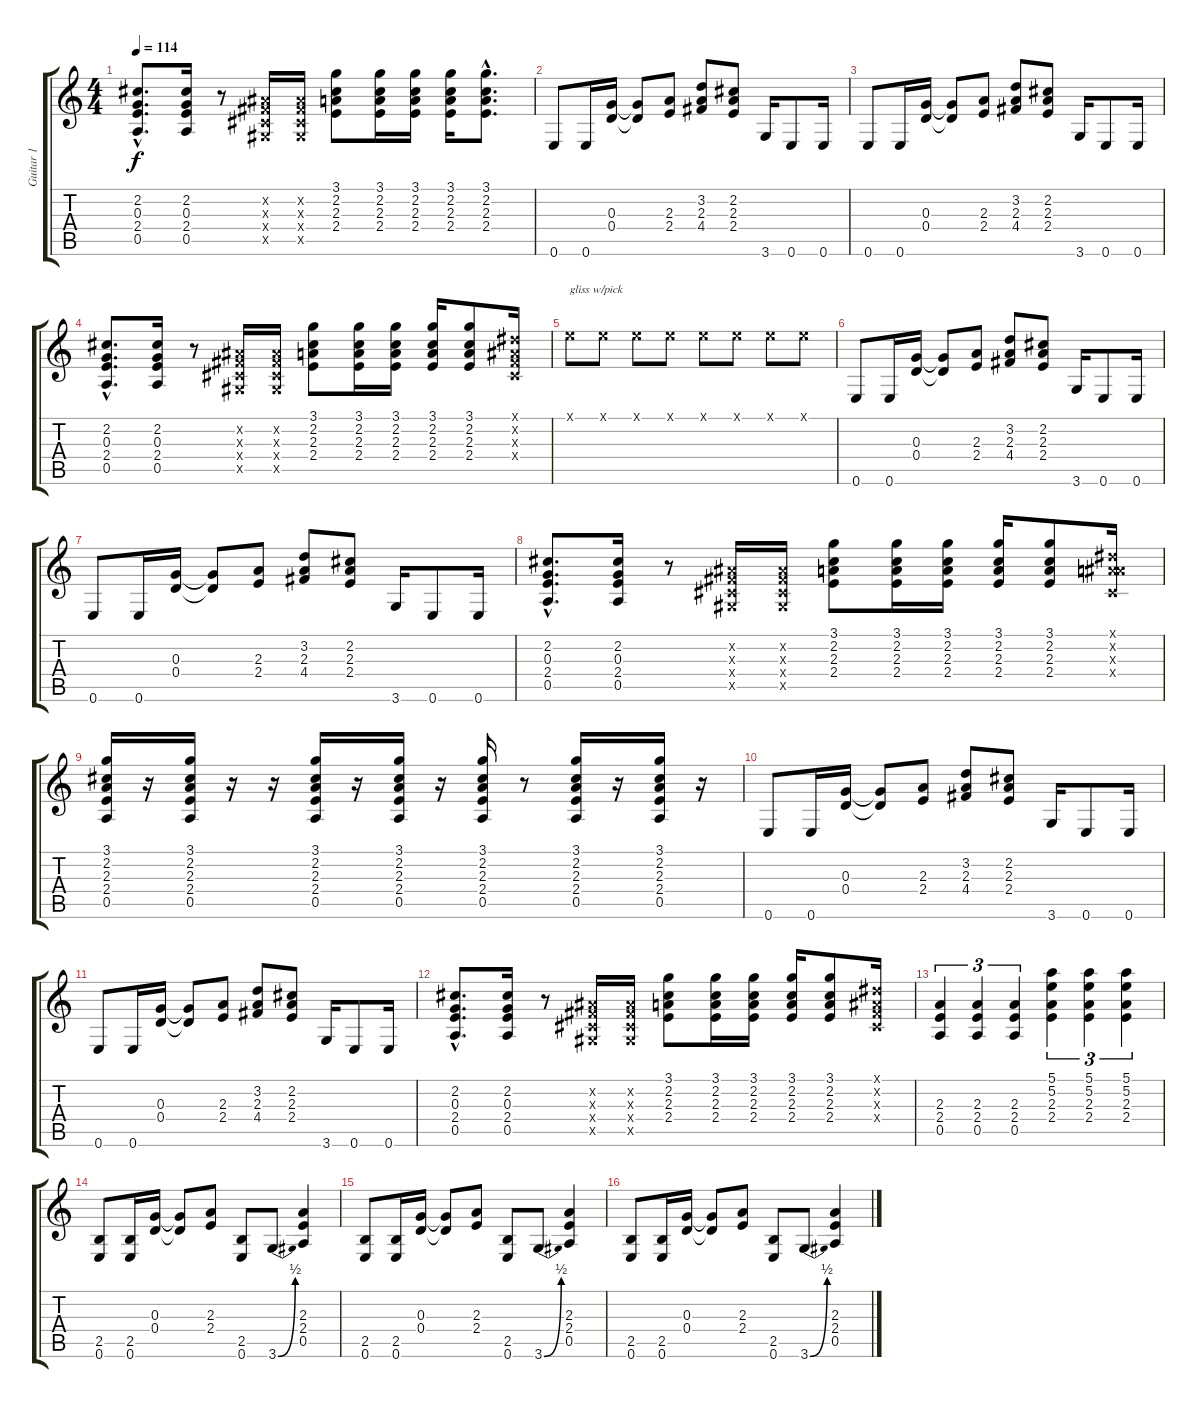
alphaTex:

\track ("Guitar 1" "Guitar 1") {instrument distortionguitar}
\staff {score tabs}
\tuning (E4 B3 G3 D3 A2 E2) {hide}
\ts (4 4)
\tempo 114
\clef g2
\ks c
(2.2{hac} 0.3{hac} 2.4{hac} 0.5{hac}).8{d dy f} (2.2 0.3 2.4 0.5).16 r.8 (-1.2{x} -1.3{x} -1.4{x} -1.5{x}).16 (-1.2{x} -1.3{x} -1.4{x} -1.5{x}).16 (3.1 2.2 2.3 2.4).8 (3.1 2.2 2.3 2.4).16 (3.1 2.2 2.3 2.4).16 (3.1 2.2 2.3 2.4).16 (3.1{hac} 2.2{hac} 2.3{hac} 2.4{hac}).8{d} |
0.6.8 0.6.16 (0.3 0.4).16 (0.3{t} 0.4{t}).8 (2.3 2.4).8 (3.2 2.3 4.4).8 (2.2 2.3 2.4).8 3.6.16 0.6.8 0.6.16 |
0.6.8 0.6.16 (0.3 0.4).16 (0.3{t} 0.4{t}).8 (2.3 2.4).8 (3.2 2.3 4.4).8 (2.2 2.3 2.4).8 3.6.16 0.6.8 0.6.16 |
(2.2{hac} 0.3{hac} 2.4{hac} 0.5{hac}).8{d} (2.2 0.3 2.4 0.5).16 r.8 (-1.2{x} -1.3{x} -1.4{x} -1.5{x}).16 (-1.2{x} -1.3{x} -1.4{x} -1.5{x}).16 (3.1 2.2 2.3 2.4).8 (3.1 2.2 2.3 2.4).16 (3.1 2.2 2.3 2.4).16 (3.1 2.2 2.3 2.4).16 (3.1 2.2 2.3 2.4).8 (-1.1{x} -1.2{x} -1.3{x} -1.4{x}).16 |
0.1{x}.8{txt "gliss w/pick"} 0.1{x}.8 0.1{x}.8 0.1{x}.8 0.1{x}.8 0.1{x}.8 0.1{x}.8 0.1{x}.8 |
0.6.8 0.6.16 (0.3 0.4).16 (0.3{t} 0.4{t}).8 (2.3 2.4).8 (3.2 2.3 4.4).8 (2.2 2.3 2.4).8 3.6.16 0.6.8 0.6.16 |
0.6.8 0.6.16 (0.3 0.4).16 (0.3{t} 0.4{t}).8 (2.3 2.4).8 (3.2 2.3 4.4).8 (2.2 2.3 2.4).8 3.6.16 0.6.8 0.6.16 |
(2.2{hac} 0.3{hac} 2.4{hac} 0.5{hac}).8{d} (2.2 0.3 2.4 0.5).16 r.8 (-1.2{x} -1.3{x} -1.4{x} -1.5{x}).16 (-1.2{x} -1.3{x} -1.4{x} -1.5{x}).16 (3.1 2.2 2.3 2.4).8 (3.1 2.2 2.3 2.4).16 (3.1 2.2 2.3 2.4).16 (3.1 2.2 2.3 2.4).16 (3.1 2.2 2.3 2.4).8 (-1.1{x} -1.2{x} 2.3{x} -1.4{x}).16 |
(3.1 2.2 2.3 2.4 0.5).16 r.16 (3.1 2.2 2.3 2.4 0.5).16 r.16 r.16 (3.1 2.2 2.3 2.4 0.5).16 r.16 (3.1 2.2 2.3 2.4 0.5).16 r.16 (3.1 2.2 2.3 2.4 0.5).16 r.8 (3.1 2.2 2.3 2.4 0.5).16 r.16 (3.1 2.2 2.3 2.4 0.5).16 r.16 |
0.6.8 0.6.16 (0.3 0.4).16 (0.3{t} 0.4{t}).8 (2.3 2.4).8 (3.2 2.3 4.4).8 (2.2 2.3 2.4).8 3.6.16 0.6.8 0.6.16 |
0.6.8 0.6.16 (0.3 0.4).16 (0.3{t} 0.4{t}).8 (2.3 2.4).8 (3.2 2.3 4.4).8 (2.2 2.3 2.4).8 3.6.16 0.6.8 0.6.16 |
(2.2{hac} 0.3{hac} 2.4{hac} 0.5{hac}).8{d} (2.2 0.3 2.4 0.5).16 r.8 (-1.2{x} -1.3{x} -1.4{x} -1.5{x}).16 (-1.2{x} -1.3{x} -1.4{x} -1.5{x}).16 (3.1 2.2 2.3 2.4).8 (3.1 2.2 2.3 2.4).16 (3.1 2.2 2.3 2.4).16 (3.1 2.2 2.3 2.4).16 (3.1 2.2 2.3 2.4).8 (-1.1{x} -1.2{x} -1.3{x} -1.4{x}).16 |
(2.3 2.4 0.5).4{tu (3 2)} (2.3 2.4 0.5).4{tu (3 2)} (2.3 2.4 0.5).4{tu (3 2)} (5.1 5.2 2.3 2.4).4{tu (3 2)} (5.1 5.2 2.3 2.4).4{tu (3 2)} (5.1 5.2 2.3 2.4).4{tu (3 2)} |
(2.5 0.6).8 (2.5 0.6).16 (0.3 0.4).16 (0.3{t} 0.4{t}).8 (2.3 2.4).8 (2.5 0.6).8 3.6{be (bend 0 0 60 2)}.8 (2.3 2.4 0.5).4 |
(2.5 0.6).8 (2.5 0.6).16 (0.3 0.4).16 (0.3{t} 0.4{t}).8 (2.3 2.4).8 (2.5 0.6).8 3.6{be (bend 0 0 60 2)}.8 (2.3 2.4 0.5).4 |
(2.5 0.6).8 (2.5 0.6).16 (0.3 0.4).16 (0.3{t} 0.4{t}).8 (2.3 2.4).8 (2.5 0.6).8 3.6{be (bend 0 0 60 2)}.8 (2.3 2.4 0.5).4
